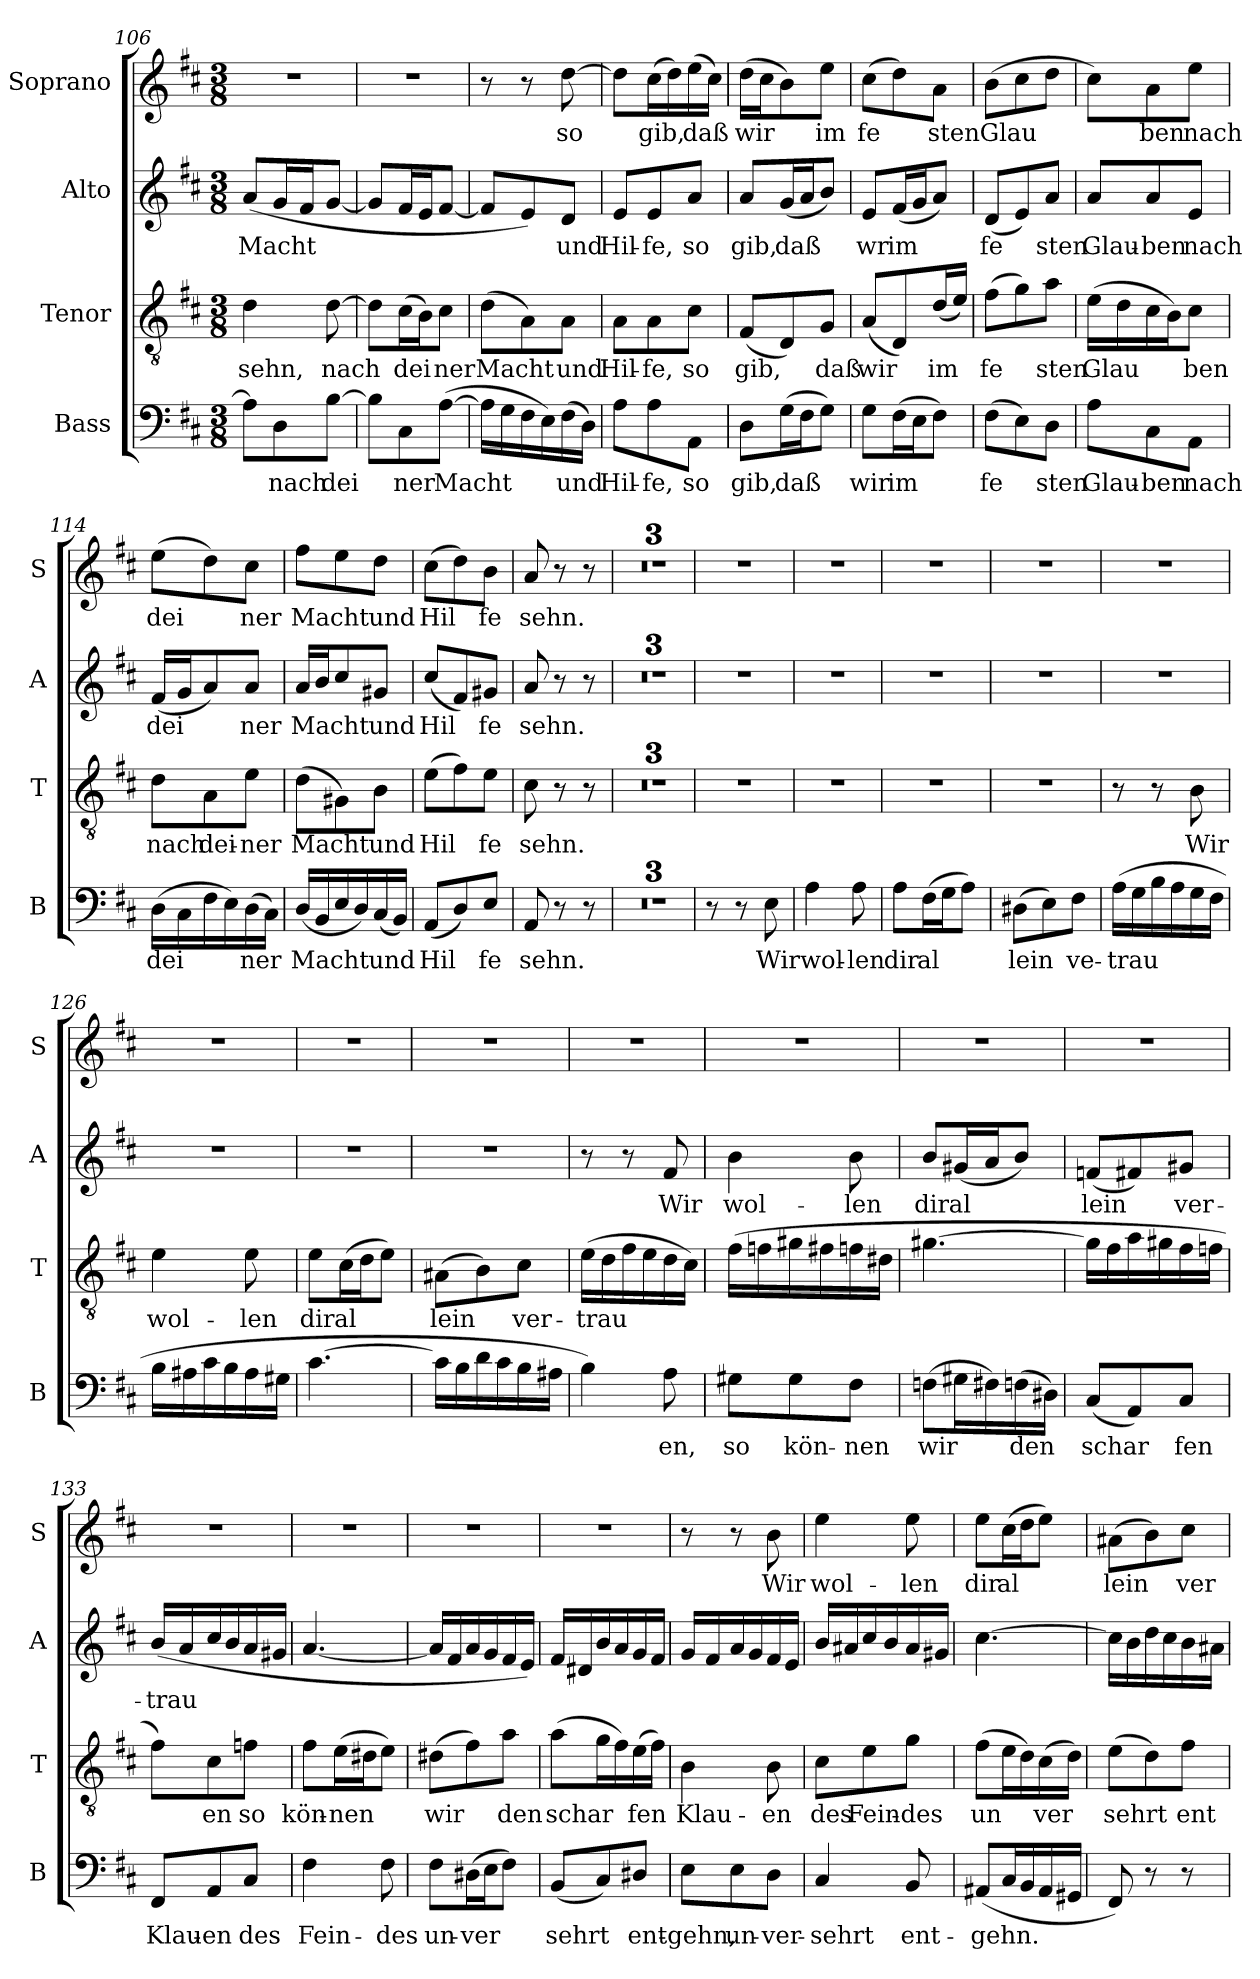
**kern	**text	**kern	**text	**kern	**text	**kern	**text
*part4	*part4	*part3	*part3	*part2	*part2	*part1	*part1
*staff4	*staff4	*staff3	*staff3	*staff2	*staff2	*staff1	*staff1
*I"Bass	*	*I"Tenor	*	*I"Alto	*	*I"Soprano	*
*I'B	*	*I'T	*	*I'A	*	*I'S	*
*clefF4	*	*clefGv2	*	*clefG2	*	*clefG2	*
*k[f#c#]	*	*k[f#c#]	*	*k[f#c#]	*	*k[f#c#]	*
*M3/8	*	*M3/8	*	*M3/8	*	*M3/8	*
=106	=106	=106	=106	=106	=106	=106	=106
!	!	!	!LO:LY:b	!	!LO:LY:b	!	!
8A\L]	.	4d\	sehn,	(8a/L	Macht	4.r	.
!	!LO:LY:b	!	!	!	!	!	!
8D\	nach	.	.	16g/L	.	.	.
.	.	.	.	16f#/J	.	.	.
!	!LO:LY:b	!	!LO:LY:b	!	!	!	!
[8B\J	dei	[8d\	nach	[8g/J	.	.	.
=107	=107	=107	=107	=107	=107	=107	=107
8B\L]	.	8d\L]	.	8g/L]	.	4.r	.
!	!LO:LY:b	!	!LO:LY:b	!	!	!	!
8C#\	ner	(16c#\L	dei	16f#/L	.	.	.
.	.	16B\J)	.	16e/J	.	.	.
!	!LO:LY:b	!	!LO:LY:b	!	!	!	!
([8A\J	Macht	8c#\J	ner	[8f#/J	.	.	.
=108	=108	=108	=108	=108	=108	=108	=108
!	!	!	!LO:LY:b	!	!	!	!
16A\LL]	.	(8d\L	Macht	8f#/L]	.	8r	.
16G\	.	.	.	.	.	.	.
16F#\	.	8A\)	.	8e/)	.	8r	.
16E\)	.	.	.	.	.	.	.
!	!LO:LY:b	!	!LO:LY:b	!	!LO:LY:b	!	!LO:LY:b
(16F#\	und	8A\J	und	8d/J	und	[8dd\	so
16D\JJ)	.	.	.	.	.	.	.
=109	=109	=109	=109	=109	=109	=109	=109
!	!LO:LY:b	!	!LO:LY:b	!	!LO:LY:b	!	!
8A\L	Hil-	8A\L	Hil-	8e/L	Hil-	8dd\L]	.
!	!LO:LY:b	!	!LO:LY:b	!	!LO:LY:b	!	!LO:LY:b
8A\	fe,	8A\	fe,	8e/	fe,	(16cc#\L	gib,
.	.	.	.	.	.	16dd\)	.
!	!LO:LY:b	!	!LO:LY:b	!	!LO:LY:b	!	!LO:LY:b
8AA\J	so	8c#\J	so	8a/J	so	(16ee\	daß
.	.	.	.	.	.	16cc#\JJ)	.
!!LO:LB:g=z
=110	=110	=110	=110	=110	=110	=110	=110
!	!LO:LY:b	!	!LO:LY:b	!	!LO:LY:b	!	!LO:LY:b
8D\L	gib,	(8F#/L	gib,	8a/L	gib,	(16dd\LL	wir
.	.	.	.	.	.	16cc#\J	.
!	!LO:LY:b	!	!	!	!LO:LY:b	!	!
(16G\L	daß	8D/)	.	(16g/L	daß	8b\)	.
16F#\J	.	.	.	16a/J	.	.	.
!	!	!	!LO:LY:b	!	!	!	!LO:LY:b
8G\J)	.	8G/J	daß	8b/J)	.	8ee\J	im
=111	=111	=111	=111	=111	=111	=111	=111
!	!LO:LY:b	!	!LO:LY:b	!	!LO:LY:b	!	!LO:LY:b
8G\L	wir	(8A/L	wir	8e/L	wr	(8cc#\L	fe
!	!LO:LY:b	!	!	!	!LO:LY:b	!	!
(16F#\L	im	8D/)	.	(16f#/L	im	8dd\)	.
16E\J	.	.	.	16g/J	.	.	.
!	!	!	!LO:LY:b	!	!	!	!LO:LY:b
8F#\J)	.	(16d/L	im	8a/J)	.	8a\J	sten
.	.	16e/JJ)	.	.	.	.	.
=112	=112	=112	=112	=112	=112	=112	=112
!	!LO:LY:b	!	!LO:LY:b	!	!LO:LY:b	!	!LO:LY:b
(8F#\L	fe	(8f#\L	fe	(8d/L	fe	(8b\L	Glau
8E\)	.	8g\)	.	8e/)	.	8cc#\	.
!	!LO:LY:b	!	!LO:LY:b	!	!LO:LY:b	!	!
8D\J	sten	8a\J	sten	8a/J	sten	8dd\J	.
=113	=113	=113	=113	=113	=113	=113	=113
!	!LO:LY:b	!	!LO:LY:b	!	!LO:LY:b	!	!
8A\L	Glau-	(16e\LL	Glau	8a/L	Glau-	8cc#\L)	.
.	.	16d\	.	.	.	.	.
!	!LO:LY:b	!	!	!	!LO:LY:b	!	!LO:LY:b
8C#\	ben	16c#\	.	8a/	ben	8a\	ben
.	.	16B\J)	.	.	.	.	.
!	!LO:LY:b	!	!LO:LY:b	!	!LO:LY:b	!	!LO:LY:b
8AA\J	nach	8c#\J	ben	8e/J	nach	8ee\J	nach
=114	=114	=114	=114	=114	=114	=114	=114
!	!LO:LY:b	!	!LO:LY:b	!	!LO:LY:b	!	!LO:LY:b
(16D\LL	dei	8d\L	nach	(16f#/LL	dei	(8ee\L	dei
16C#\	.	.	.	16g/J	.	.	.
!	!	!	!LO:LY:b	!	!	!	!
16F#\	.	8A\	dei-	8a/)	.	8dd\)	.
16E\)	.	.	.	.	.	.	.
!	!LO:LY:b	!	!LO:LY:b	!	!LO:LY:b	!	!LO:LY:b
(16D\	ner	8e\J	ner	8a/J	ner	8cc#\J	ner
16C#\JJ)	.	.	.	.	.	.	.
!!LO:LB:g=z
=115	=115	=115	=115	=115	=115	=115	=115
!	!LO:LY:b	!	!LO:LY:b	!	!LO:LY:b	!	!LO:LY:b
(16D/LL	Macht	(8d\L	Macht	16a/LL	Macht	8ff#\L	Macht
16BB/	.	.	.	16b/J	.	.	.
16E/	.	8G#X\)	.	8cc#/	.	8ee\	.
16D/)	.	.	.	.	.	.	.
!	!LO:LY:b	!	!LO:LY:b	!	!LO:LY:b	!	!LO:LY:b
(16C#/	und	8B\J	und	8g#X/J	und	8dd\J	und
16BB/JJ)	.	.	.	.	.	.	.
=116	=116	=116	=116	=116	=116	=116	=116
!	!LO:LY:b	!	!LO:LY:b	!	!LO:LY:b	!	!LO:LY:b
(8AA/L	Hil	(8e\L	Hil	(8cc#/L	Hil	(8cc#\L	Hil
8D/)	.	8f#\)	.	8f#/)	.	8dd\)	.
!	!LO:LY:b	!	!LO:LY:b	!	!LO:LY:b	!	!LO:LY:b
8E/J	fe	8e\J	fe	8g#X/J	fe	8b\J	fe
!!LO:PB:g=z
=117	=117	=117	=117	=117	=117	=117	=117
!	!LO:LY:b	!	!LO:LY:b	!	!LO:LY:b	!	!LO:LY:b
8AA/	sehn.	8c#\	sehn.	8a/	sehn.	8a/	sehn.
8r	.	8r	.	8r	.	8r	.
8r	.	8r	.	8r	.	8r	.
=118	=118	=118	=118	=118	=118	=118	=118
4.r	.	4.r	.	4.r	.	4.r	.
=119	=119	=119	=119	=119	=119	=119	=119
4.r	.	4.r	.	4.r	.	4.r	.
=120	=120	=120	=120	=120	=120	=120	=120
4.r	.	4.r	.	4.r	.	4.r	.
=121	=121	=121	=121	=121	=121	=121	=121
8r	.	4.r	.	4.r	.	4.r	.
8r	.	.	.	.	.	.	.
!	!LO:LY:b	!	!	!	!	!	!
8E\	Wir	.	.	.	.	.	.
=122	=122	=122	=122	=122	=122	=122	=122
!	!LO:LY:b	!	!	!	!	!	!
4A\	wol-	4.r	.	4.r	.	4.r	.
!	!LO:LY:b	!	!	!	!	!	!
8A\	len	.	.	.	.	.	.
=123	=123	=123	=123	=123	=123	=123	=123
!	!LO:LY:b	!	!	!	!	!	!
8A\L	dir	4.r	.	4.r	.	4.r	.
!	!LO:LY:b	!	!	!	!	!	!
(16F#\L	al	.	.	.	.	.	.
16G\J	.	.	.	.	.	.	.
8A\J)	.	.	.	.	.	.	.
!!LO:LB:g=z
=124	=124	=124	=124	=124	=124	=124	=124
!	!LO:LY:b	!	!	!	!	!	!
(8D#X\L	lein	4.r	.	4.r	.	4.r	.
8E\)	.	.	.	.	.	.	.
!	!LO:LY:b	!	!	!	!	!	!
8F#\J	ve-	.	.	.	.	.	.
=125	=125	=125	=125	=125	=125	=125	=125
!	!LO:LY:b	!	!	!	!	!	!
(16A\LL	trau	8r	.	4.r	.	4.r	.
16G\	.	.	.	.	.	.	.
16B\	.	8r	.	.	.	.	.
16A\	.	.	.	.	.	.	.
!	!	!	!LO:LY:b	!	!	!	!
16G\	.	8B\	Wir	.	.	.	.
16F#\JJ	.	.	.	.	.	.	.
=126	=126	=126	=126	=126	=126	=126	=126
!	!	!	!LO:LY:b	!	!	!	!
16B\LL	.	4e\	wol-	4.r	.	4.r	.
16A#X\	.	.	.	.	.	.	.
16c#\	.	.	.	.	.	.	.
16B\	.	.	.	.	.	.	.
!	!	!	!LO:LY:b	!	!	!	!
16A#\	.	8e\	len	.	.	.	.
16G#X\JJ	.	.	.	.	.	.	.
=127	=127	=127	=127	=127	=127	=127	=127
!	!	!	!LO:LY:b	!	!	!	!
[4.c#\	.	8e\L	dir	4.r	.	4.r	.
!	!	!	!LO:LY:b	!	!	!	!
.	.	(16c#\L	al	.	.	.	.
.	.	16d\J	.	.	.	.	.
.	.	8e\J)	.	.	.	.	.
=128	=128	=128	=128	=128	=128	=128	=128
!	!	!	!LO:LY:b	!	!	!	!
16c#\LL]	.	(8A#X\L	lein	4.r	.	4.r	.
16B\	.	.	.	.	.	.	.
16d\	.	8B\)	.	.	.	.	.
16c#\	.	.	.	.	.	.	.
!	!	!	!LO:LY:b	!	!	!	!
16B\	.	8c#\J	ver-	.	.	.	.
16A#X\JJ	.	.	.	.	.	.	.
!!LO:LB:g=z
=129	=129	=129	=129	=129	=129	=129	=129
!	!	!	!LO:LY:b	!	!	!	!
4B\)	.	(16e\LL	trau	8r	.	4.r	.
.	.	16d\	.	.	.	.	.
.	.	16f#\	.	8r	.	.	.
.	.	16e\	.	.	.	.	.
!	!LO:LY:b	!	!	!	!LO:LY:b	!	!
8A\	en,	16d\	.	8f#/	Wir	.	.
.	.	16c#\JJ)	.	.	.	.	.
!!LO:LB:g=z
=130	=130	=130	=130	=130	=130	=130	=130
!	!LO:LY:b	!	!	!	!LO:LY:b	!	!
8G#X\L	so	(16f#\LL	.	4b\	wol-	4.r	.
.	.	16fn\	.	.	.	.	.
!	!LO:LY:b	!	!	!	!	!	!
8G#\	kön-	16g#X\	.	.	.	.	.
.	.	16f#X\	.	.	.	.	.
!	!LO:LY:b	!	!	!	!LO:LY:b	!	!
8F#\J	nen	16fn\	.	8b\	len	.	.
.	.	16d#X\JJ	.	.	.	.	.
=131	=131	=131	=131	=131	=131	=131	=131
!	!LO:LY:b	!	!	!	!LO:LY:b	!	!
(8Fn\L	wir	[4.g#X\	.	8b/L	dir	4.r	.
!	!	!	!	!	!LO:LY:b	!	!
16G#X\L	.	.	.	(16g#X/L	al	.	.
16F#X\)	.	.	.	16a/J	.	.	.
!	!LO:LY:b	!	!	!	!	!	!
(16Fn\	den	.	.	8b/J)	.	.	.
16D#X\JJ)	.	.	.	.	.	.	.
=132	=132	=132	=132	=132	=132	=132	=132
!	!LO:LY:b	!	!	!	!LO:LY:b	!	!
(8C#/L	schar	16g#\LL]	.	(8fn/L	lein	4.r	.
.	.	16f#\	.	.	.	.	.
8AA/)	.	16a\	.	8f#X/)	.	.	.
.	.	16g#X\	.	.	.	.	.
!	!LO:LY:b	!	!	!	!LO:LY:b	!	!
8C#/J	fen	16f#\	.	8g#X/J	ver-	.	.
.	.	16fn\JJ	.	.	.	.	.
=133	=133	=133	=133	=133	=133	=133	=133
!	!LO:LY:b	!	!	!	!LO:LY:b	!	!
8FF#/L	Klau-	8f#\L)	.	(16b/LL	trau	4.r	.
.	.	.	.	16a/	.	.	.
!	!LO:LY:b	!	!LO:LY:b	!	!	!	!
8AA/	en	8c#\	en	16cc#/	.	.	.
.	.	.	.	16b/	.	.	.
!	!LO:LY:b	!	!LO:LY:b	!	!	!	!
8C#/J	des	8fn\J	so	16a/	.	.	.
.	.	.	.	16g#X/JJ	.	.	.
=134	=134	=134	=134	=134	=134	=134	=134
!	!LO:LY:b	!	!LO:LY:b	!	!	!	!
4F#\	Fein-	8f#\L	kön-	[4.a/	.	4.r	.
!	!	!	!LO:LY:b	!	!	!	!
.	.	(16e\L	nen	.	.	.	.
.	.	16d#X\J	.	.	.	.	.
!	!LO:LY:b	!	!	!	!	!	!
8F#\	des	8e\J)	.	.	.	.	.
!!LO:PB:g=z
=135	=135	=135	=135	=135	=135	=135	=135
!	!LO:LY:b	!	!LO:LY:b	!	!	!	!
8F#\L	un-	(8d#X\L	wir	16a/LL]	.	4.r	.
.	.	.	.	16f#/	.	.	.
!	!LO:LY:b	!	!	!	!	!	!
(16D#X\L	ver	8f#\)	.	16a/	.	.	.
16E\J	.	.	.	16g/	.	.	.
!	!	!	!LO:LY:b	!	!	!	!
8F#\J)	.	8a\J	den	16f#/	.	.	.
.	.	.	.	16e/JJ)	.	.	.
!!LO:LB:g=z
=136	=136	=136	=136	=136	=136	=136	=136
!	!LO:LY:b	!	!LO:LY:b	!	!	!	!
(8BB/L	sehrt	(8a\L	schar	16f#/LL	.	4.r	.
.	.	.	.	16d#X/	.	.	.
8C#/)	.	16g\L	.	16b/	.	.	.
.	.	16f#\)	.	16a/	.	.	.
!	!LO:LY:b	!	!LO:LY:b	!	!	!	!
8D#X/J	ent-	(16e\	fen	16g/	.	.	.
.	.	16f#\JJ)	.	16f#/JJ	.	.	.
=137	=137	=137	=137	=137	=137	=137	=137
!	!LO:LY:b	!	!LO:LY:b	!	!	!	!
8E\L	gehn,	4B\	Klau-	16g/LL	.	8r	.
.	.	.	.	16f#/	.	.	.
!	!LO:LY:b	!	!	!	!	!	!
8E\	un-	.	.	16a/	.	8r	.
.	.	.	.	16g/	.	.	.
!	!LO:LY:b	!	!LO:LY:b	!	!	!	!LO:LY:b
8D\J	ver-	8B\	en	16f#/	.	8b\	Wir
.	.	.	.	16e/JJ	.	.	.
=138	=138	=138	=138	=138	=138	=138	=138
!	!LO:LY:b	!	!LO:LY:b	!	!	!	!LO:LY:b
4C#/	sehrt	8c#\L	des	16b/LL	.	4ee\	wol-
.	.	.	.	16a#X/	.	.	.
!	!	!	!LO:LY:b	!	!	!	!
.	.	8e\	Fein-	16cc#/	.	.	.
.	.	.	.	16b/	.	.	.
!	!LO:LY:b	!	!LO:LY:b	!	!	!	!LO:LY:b
8BB/	ent-	8g\J	des	16a#/	.	8ee\	len
.	.	.	.	16g#X/JJ	.	.	.
=139	=139	=139	=139	=139	=139	=139	=139
!	!LO:LY:b	!	!LO:LY:b	!	!	!	!LO:LY:b
(8AA#X/L	gehn.	(8f#\L	un	[4.cc#\	.	8ee\L	dir
!	!	!	!	!	!	!	!LO:LY:b
16C#/L	.	16e\L	.	.	.	(16cc#\L	al
16BB/	.	16d\)	.	.	.	16dd\J	.
!	!	!	!LO:LY:b	!	!	!	!
16AA#/	.	(16c#\	ver	.	.	8ee\J)	.
16GG#X/JJ	.	16d\JJ)	.	.	.	.	.
!!LO:LB:g=z
=140	=140	=140	=140	=140	=140	=140	=140
!	!	!	!LO:LY:b	!	!	!	!LO:LY:b
8FF#/)	.	(8e\L	sehrt	16cc#\LL]	.	(8a#X\L	lein
.	.	.	.	16b\	.	.	.
8r	.	8d\)	.	16dd\	.	8b\)	.
.	.	.	.	16cc#\	.	.	.
!	!	!	!LO:LY:b	!	!	!	!LO:LY:b
8r	.	8f#\J	ent-	16b\	.	8cc#\J	ver-
.	.	.	.	16a#X\JJ	.	.	.
=	=	=	=	=	=	=	=
*-	*-	*-	*-	*-	*-	*-	*-
